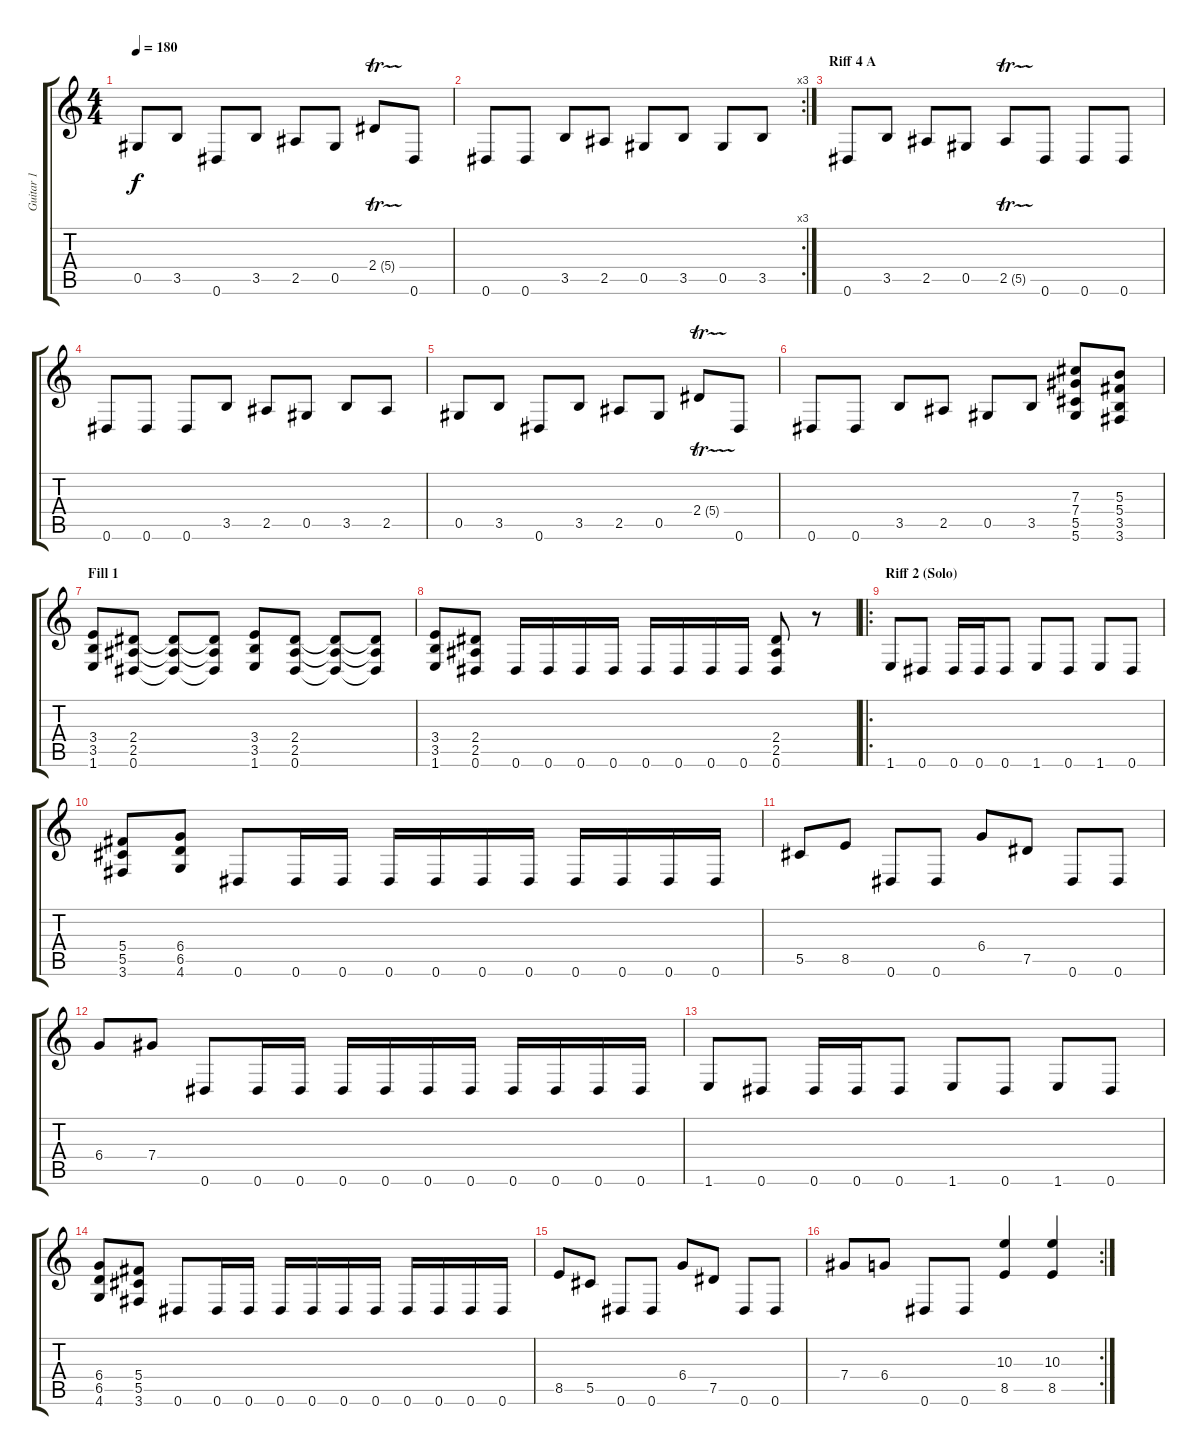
\track ("Guitar 1" "Guitar 1") {instrument overdrivenguitar}
\staff {score tabs}
\tuning (Eb4 Bb3 Gb3 Db3 Ab2 Eb2) {hide}
\ts (4 4)
\tempo 180
\clef g2
\ks c
0.5.8{dy f} 3.5.8 0.6.8 3.5.8 2.5.8 0.5.8 2.4{tr (5 16)}.8 0.6.8 |
\rc 3
0.6.8 0.6.8 3.5.8 2.5.8 0.5.8 3.5.8 0.5.8 3.5.8 |
\section ("" "Riff 4 A")
0.6.8 3.5.8 2.5.8 0.5.8 2.5{tr (5 16)}.8 0.6.8 0.6.8 0.6.8 |
0.6.8 0.6.8 0.6.8 3.5.8 2.5.8 0.5.8 3.5.8 2.5.8 |
0.5.8 3.5.8 0.6.8 3.5.8 2.5.8 0.5.8 2.4{tr (5 16)}.8 0.6.8 |
0.6.8 0.6.8 3.5.8 2.5.8 0.5.8 3.5.8 (7.3 7.4 5.5 5.6).8 (5.3 5.4 3.5 3.6).8 |
\section ("" "Fill 1")
(3.4 3.5 1.6).8 (2.4 2.5 0.6).8 (2.4{t} 2.5{t} 0.6{t}).8 (2.4{t} 2.5{t} 0.6{t}).8 (3.4 3.5 1.6).8 (2.4 2.5 0.6).8 (2.4{t} 2.5{t} 0.6{t}).8 (2.4{t} 2.5{t} 0.6{t}).8 |
(3.4 3.5 1.6).8 (2.4 2.5 0.6).8 0.6.16 0.6.16 0.6.16 0.6.16 0.6.16 0.6.16 0.6.16 0.6.16 (2.4 2.5 0.6).8 r.8 |
\ro
\section ("" "Riff 2 (Solo)")
1.6.8 0.6.8 0.6.16 0.6.16 0.6.8 1.6.8 0.6.8 1.6.8 0.6.8 |
(5.4 5.5 3.6).8 (6.4 6.5 4.6).8 0.6.8 0.6.16 0.6.16 0.6.16 0.6.16 0.6.16 0.6.16 0.6.16 0.6.16 0.6.16 0.6.16 |
5.5.8 8.5.8 0.6.8 0.6.8 6.4.8 7.5.8 0.6.8 0.6.8 |
6.4.8 7.4.8 0.6.8 0.6.16 0.6.16 0.6.16 0.6.16 0.6.16 0.6.16 0.6.16 0.6.16 0.6.16 0.6.16 |
1.6.8 0.6.8 0.6.16 0.6.16 0.6.8 1.6.8 0.6.8 1.6.8 0.6.8 |
(6.4 6.5 4.6).8 (5.4 5.5 3.6).8 0.6.8 0.6.16 0.6.16 0.6.16 0.6.16 0.6.16 0.6.16 0.6.16 0.6.16 0.6.16 0.6.16 |
8.5.8 5.5.8 0.6.8 0.6.8 6.4.8 7.5.8 0.6.8 0.6.8 |
\rc 2
7.4.8 6.4.8 0.6.8 0.6.8 (10.3 8.5).4 (10.3 8.5).4
